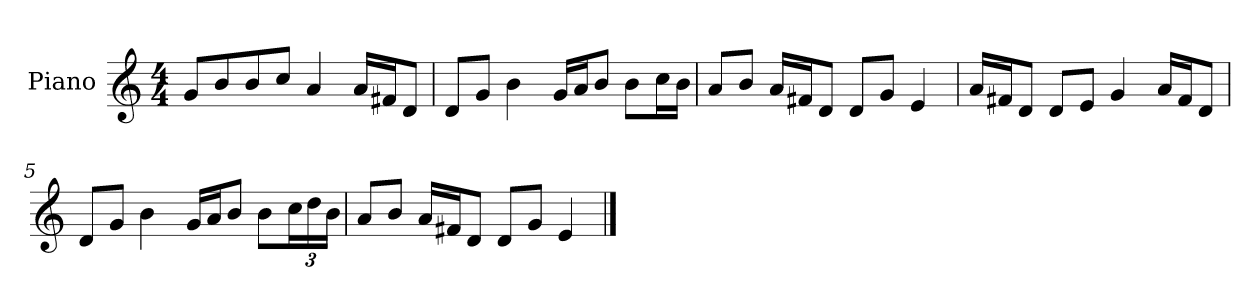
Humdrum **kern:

**kern
*part1
*staff1
*I"Piano
*I'P-no
*clefG2
*k[]
*M4/4
*MM90
=1
8g/L
8b/
8b/
8cc/J
4a/
16a/LL
16f#X/J
8d/J
=2
8d/L
8g/J
4b\
16g/LL
16a/J
8b/J
8b\L
16cc\L
16b\JJ
=3
8a/L
8b/J
16a/LL
16f#X/J
8d/J
8d/L
8g/J
4e/
=4
16a/LL
16f#X/J
8d/J
8d/L
8e/J
4g/
16a/LL
16f#/J
8d/J
!!LO:LB:g=z
=5
8d/L
8g/J
4b\
16g/LL
16a/J
8b/J
8b\L
*Xbrackettup
24cc\L
24dd\
24b\JJ
=6
8a/L
8b/J
16a/LL
16f#X/J
8d/J
8d/L
8g/J
4e/
==
*-
